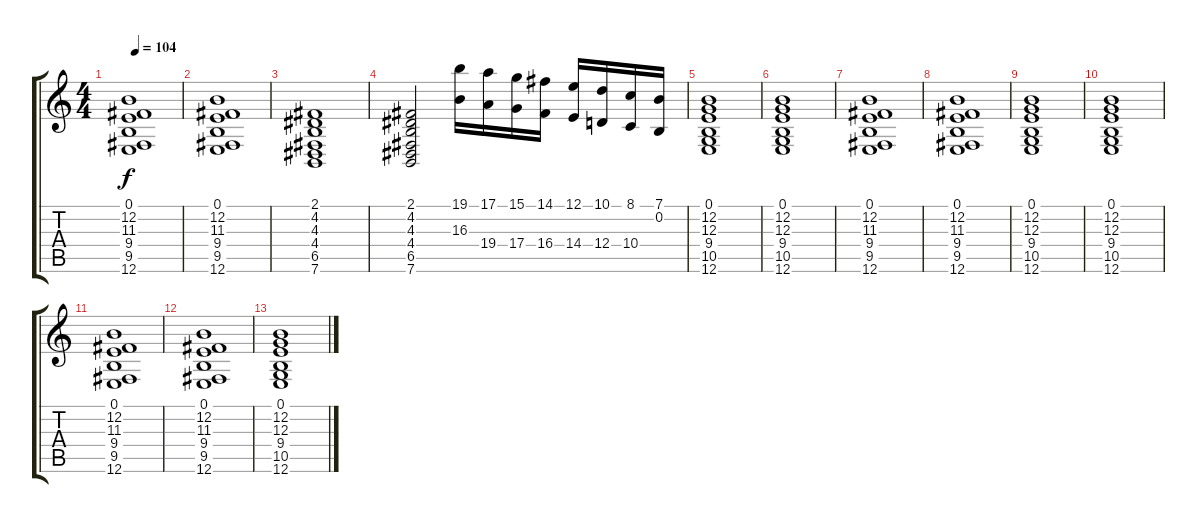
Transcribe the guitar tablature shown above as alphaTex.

\track "" {instrument stringensemble2}
\staff {score tabs}
\tuning (E4 B3 G3 D3 A2 E2) {hide}
\ts (4 4)
\tempo 104
\clef g2
\ks c
(0.1 12.2 11.3 9.4 9.5 12.6).1{dy f} |
(0.1 12.2 11.3 9.4 9.5 12.6).1 |
(2.1 4.2 4.3 4.4 6.5 7.6).1 |
(2.1 4.2 4.3 4.4 6.5 7.6).2 (19.1 16.3).16 (17.1 19.4).16 (15.1 17.4).16 (14.1 16.4).16 (12.1 14.4).16 (10.1 12.4).16 (8.1 10.4).16 (7.1 0.2).16 |
(0.1 12.2 12.3 9.4 10.5 12.6).1 |
(0.1 12.2 12.3 9.4 10.5 12.6).1 |
(0.1 12.2 11.3 9.4 9.5 12.6).1 |
(0.1 12.2 11.3 9.4 9.5 12.6).1 |
(0.1 12.2 12.3 9.4 10.5 12.6).1 |
(0.1 12.2 12.3 9.4 10.5 12.6).1 |
(0.1 12.2 11.3 9.4 9.5 12.6).1 |
(0.1 12.2 11.3 9.4 9.5 12.6).1 |
(0.1 12.2 12.3 9.4 10.5 12.6).1
